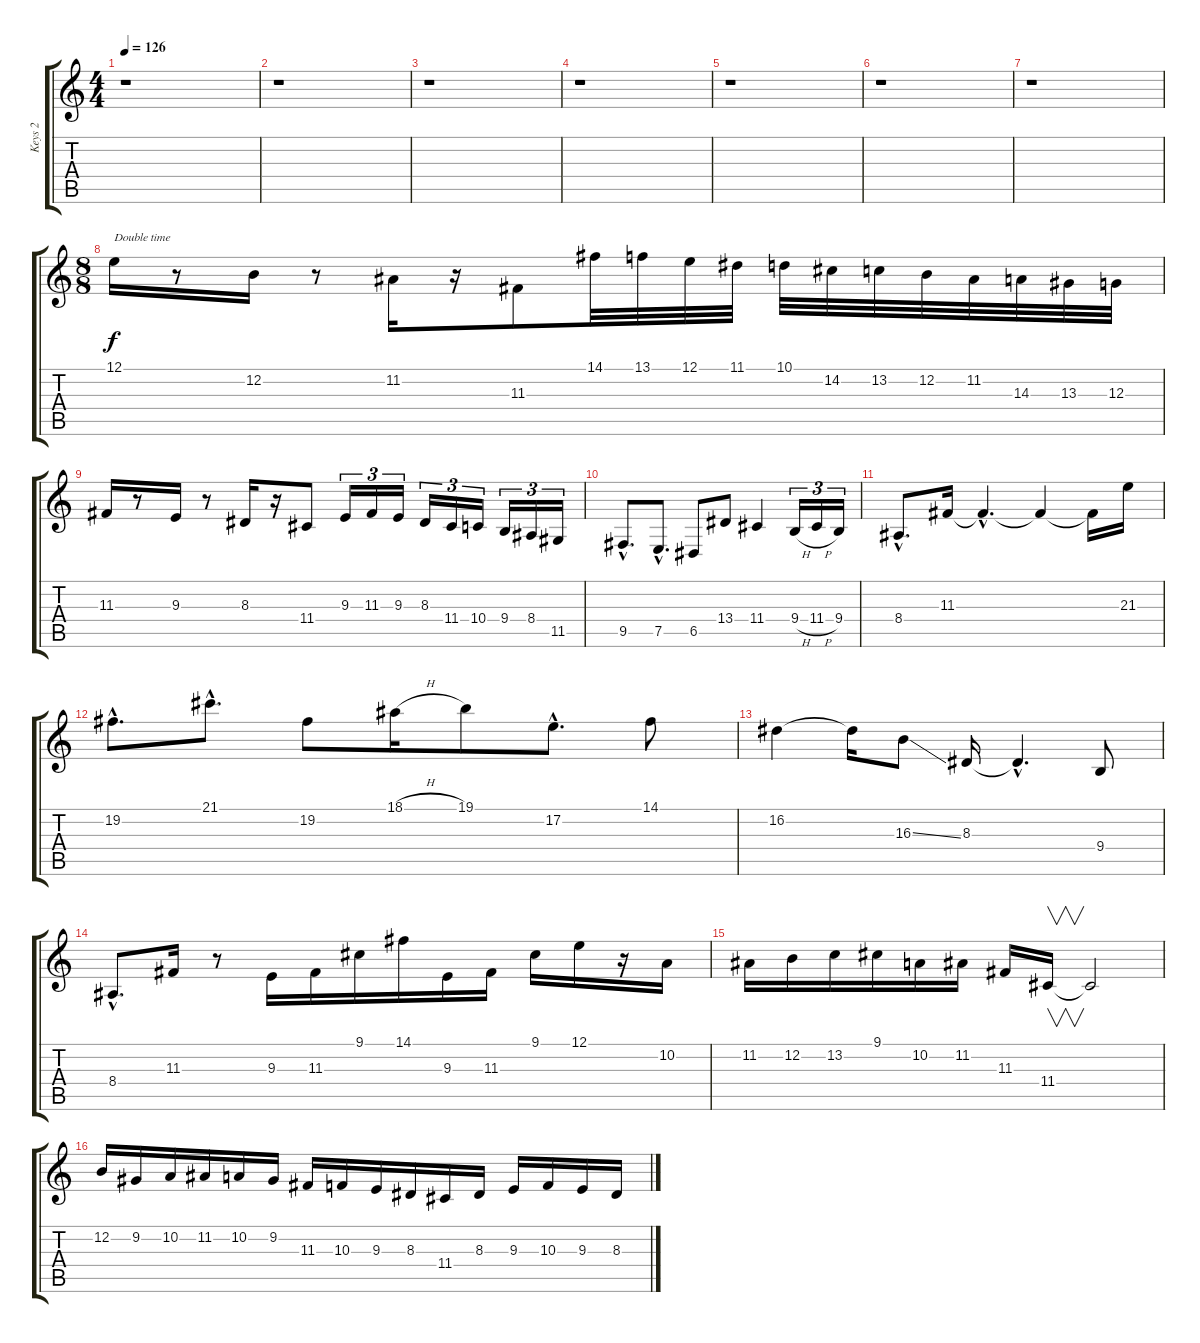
\track ("Keys 2" "Keys 2") {instrument rockorgan}
\staff {score tabs}
\tuning (E4 B3 G3 D3 A2 E2) {hide}
\ts (4 4)
\tempo 126
\clef g2
\ks c
r.1{dy f} |
r.1 |
r.1 |
r.1 |
r.1 |
r.1 |
r.1 |
\ts (8 8)
12.1.16{txt "Double time"} r.8 12.2.16 r.8 11.2.16 r.16 11.3.8 14.1.32 13.1.32 12.1.32 11.1.32 10.1.32 14.2.32 13.2.32 12.2.32 11.2.32 14.3.32 13.3.32 12.3.32 |
11.3.16 r.8 9.3.16 r.8 8.3.16 r.16 11.4.8 9.3.16{tu (3 2)} 11.3.16{tu (3 2)} 9.3.16{tu (3 2)} 8.3.16{tu (3 2)} 11.4.16{tu (3 2)} 10.4.16{tu (3 2)} 9.4.16{tu (3 2)} 8.4.16{tu (3 2)} 11.5.16{tu (3 2)} |
9.5{hac}.8{d} 7.5{hac}.8{d} 6.5.8 13.4.8 11.4.4 9.4{h}.16{tu (3 2)} 11.4{h}.16{tu (3 2)} 9.4.16{tu (3 2)} |
8.4{hac}.8{d} 11.3.16 11.3{hac t}.4{d} 11.3{t}.4 11.3{t}.16 21.3.16 |
19.2{hac}.8{d} 21.1{hac}.8{d} 19.2.8 18.1{h}.16 19.1.8 17.2{hac}.8{d} 14.1.8 |
16.2.4 16.2{t}.16 16.3{ss}.8 8.3.16 8.3{hac t}.4{d} 9.4.8 |
8.4{hac}.8{d} 11.3.16 r.8 9.3.16 11.3.16 9.1.16 14.1.16 9.3.16 11.3.16 9.1.16 12.1.16 r.16 10.2.16 |
11.2.16 12.2.16 13.2.16 9.1.16 10.2.16 11.2.16 11.3.16 11.4.16{v} 11.4{t}.2 |
12.2.16 9.2.16 10.2.16 11.2.16 10.2.16 9.2.16 11.3.16 10.3.16 9.3.16 8.3.16 11.4.16 8.3.16 9.3.16 10.3.16 9.3.16 8.3.16
